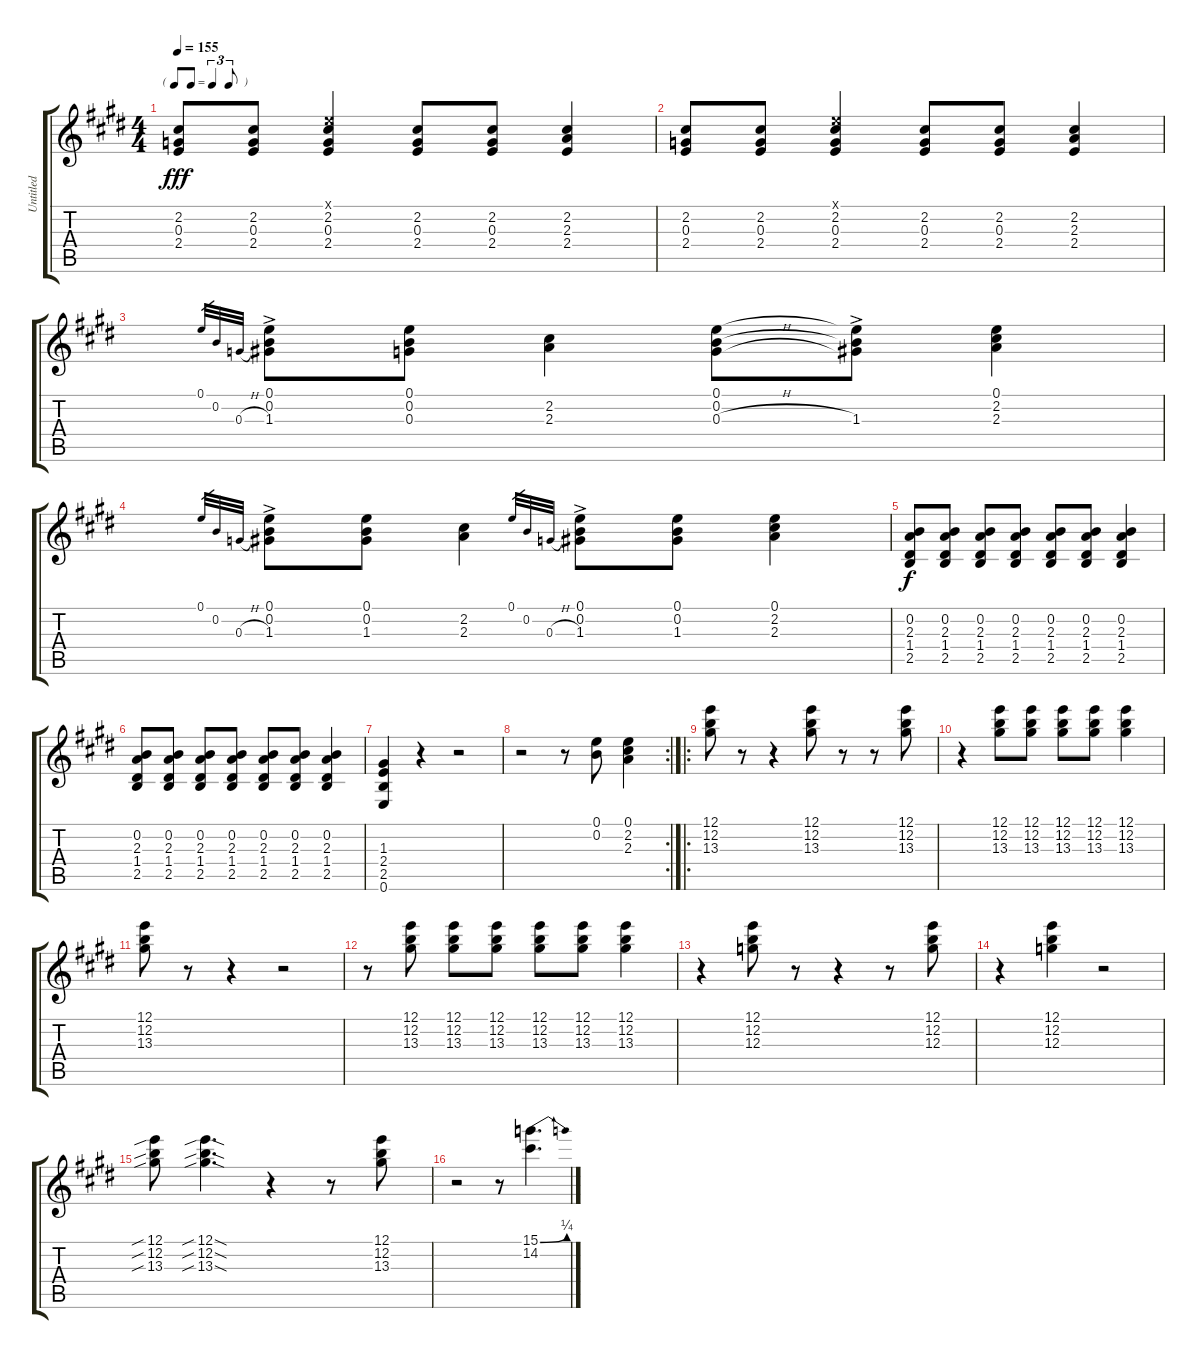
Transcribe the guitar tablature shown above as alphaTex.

\track ("Untitled" "Untitled") {instrument acousticguitarsteel}
\staff {score tabs}
\tuning (E4 B3 G3 D3 A2 E2) {hide}
\ts (4 4)
\tf triplet8th
\tempo 155
\clef g2
\ks e
(2.2 0.3 2.4).8{dy fff} (2.2 0.3 2.4).8 (0.1{x} 2.2 0.3 2.4).4 (2.2 0.3 2.4).8 (2.2 0.3 2.4).8 (2.2 2.3 2.4).4 |
\ks c#minor
(2.2 0.3 2.4).8 (2.2 0.3 2.4).8 (0.1{x} 2.2 0.3 2.4).4 (2.2 0.3 2.4).8 (2.2 0.3 2.4).8 (2.2 2.3 2.4).4 |
0.1.32{gr} 0.2.32{gr} 0.3{h}.32{gr} (0.1{ac} 0.2{ac} 1.3{ac}).8 (0.1 0.2 0.3).8 (2.2 2.3).4 (0.1 0.2 0.3{h}).8 (0.1{t} 0.2{t} 1.3{ac}).8 (0.1 2.2 2.3).4 |
0.1.32{gr} 0.2.32{gr} 0.3{h}.32{gr} (0.1{ac} 0.2{ac} 1.3{ac}).8 (0.1 0.2 1.3).8 (2.2 2.3).4 0.1.32{gr} 0.2.32{gr} 0.3{h}.32{gr} (0.1{ac} 0.2{ac} 1.3{ac}).8 (0.1 0.2 1.3).8 (0.1 2.2 2.3).4 |
\ks e
(0.2 2.3 1.4 2.5).8{dy f} (0.2 2.3 1.4 2.5).8 (0.2 2.3 1.4 2.5).8 (0.2 2.3 1.4 2.5).8 (0.2 2.3 1.4 2.5).8 (0.2 2.3 1.4 2.5).8 (0.2 2.3 1.4 2.5).4 |
\ks c#minor
(0.2 2.3 1.4 2.5).8 (0.2 2.3 1.4 2.5).8 (0.2 2.3 1.4 2.5).8 (0.2 2.3 1.4 2.5).8 (0.2 2.3 1.4 2.5).8 (0.2 2.3 1.4 2.5).8 (0.2 2.3 1.4 2.5).4 |
(1.3 2.4 2.5 0.6).4 r.4 r.2 |
\rc 2
r.2 r.8 (0.1 0.2).8 (0.1 2.2 2.3).4 |
\ro
\ks e
(12.1 12.2 13.3).8 r.8 r.4 (12.1 12.2 13.3).8 r.8 r.8 (12.1 12.2 13.3).8 |
\ks c#minor
r.4 (12.1 12.2 13.3).8 (12.1 12.2 13.3).8 (12.1 12.2 13.3).8 (12.1 12.2 13.3).8 (12.1 12.2 13.3).4 |
(12.1 12.2 13.3).8 r.8 r.4 r.2 |
r.8 (12.1 12.2 13.3).8 (12.1 12.2 13.3).8 (12.1 12.2 13.3).8 (12.1 12.2 13.3).8 (12.1 12.2 13.3).8 (12.1 12.2 13.3).4 |
\ks e
r.4 (12.1 12.2 12.3).8 r.8 r.4 r.8 (12.1 12.2 12.3).8 |
\ks c#minor
r.4 (12.1 12.2 12.3).4 r.2 |
(12.1{sib} 12.2{sib} 13.3{sib}).8 (12.1{sib sod} 12.2{sib sod} 13.3{sib sod}).4{d} r.4 r.8 (12.1 12.2 13.3).8 |
r.2 r.8 (15.1{be (bend 0 0 60 1)} 14.2).4{d}
